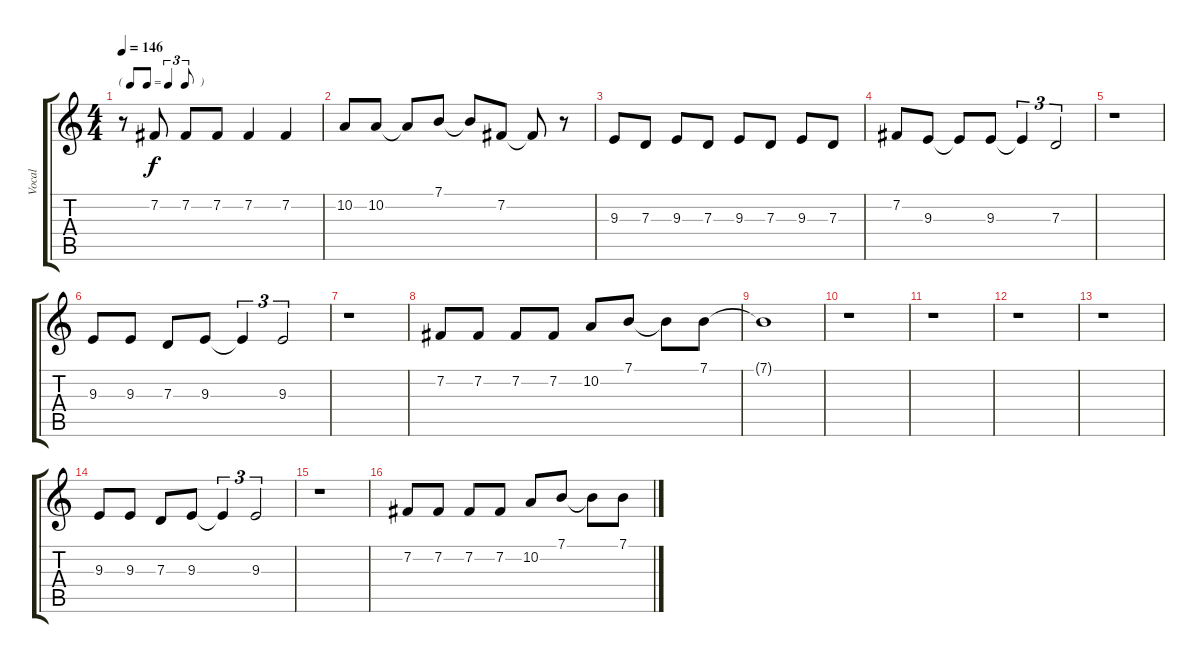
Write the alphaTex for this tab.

\track ("Vocal" "Vocal") {instrument lead8bassandlead}
\staff {score tabs}
\tuning (E4 B3 G3 D3 A2 E2) {hide}
\ts (4 4)
\tf triplet8th
\tempo 146
\clef g2
\ks c
r.8{dy f} 7.2.8 7.2.8 7.2.8 7.2.4 7.2.4 |
10.2.8 10.2.8 10.2{t}.8 7.1.8 7.1{t}.8 7.2.8 7.2{t}.8 r.8 |
9.3.8 7.3.8 9.3.8 7.3.8 9.3.8 7.3.8 9.3.8 7.3.8 |
7.2.8 9.3.8 9.3{t}.8 9.3.8 9.3{t}.4{tu (3 2)} 7.3.2{tu (3 2)} |
r.1 |
9.3.8 9.3.8 7.3.8 9.3.8 9.3{t}.4{tu (3 2)} 9.3.2{tu (3 2)} |
r.1 |
7.2.8 7.2.8 7.2.8 7.2.8 10.2.8 7.1.8 7.1{t}.8 7.1.8 |
7.1{t}.1 |
r.1 |
r.1 |
r.1 |
r.1 |
9.3.8 9.3.8 7.3.8 9.3.8 9.3{t}.4{tu (3 2)} 9.3.2{tu (3 2)} |
r.1 |
7.2.8 7.2.8 7.2.8 7.2.8 10.2.8 7.1.8 7.1{t}.8 7.1.8
